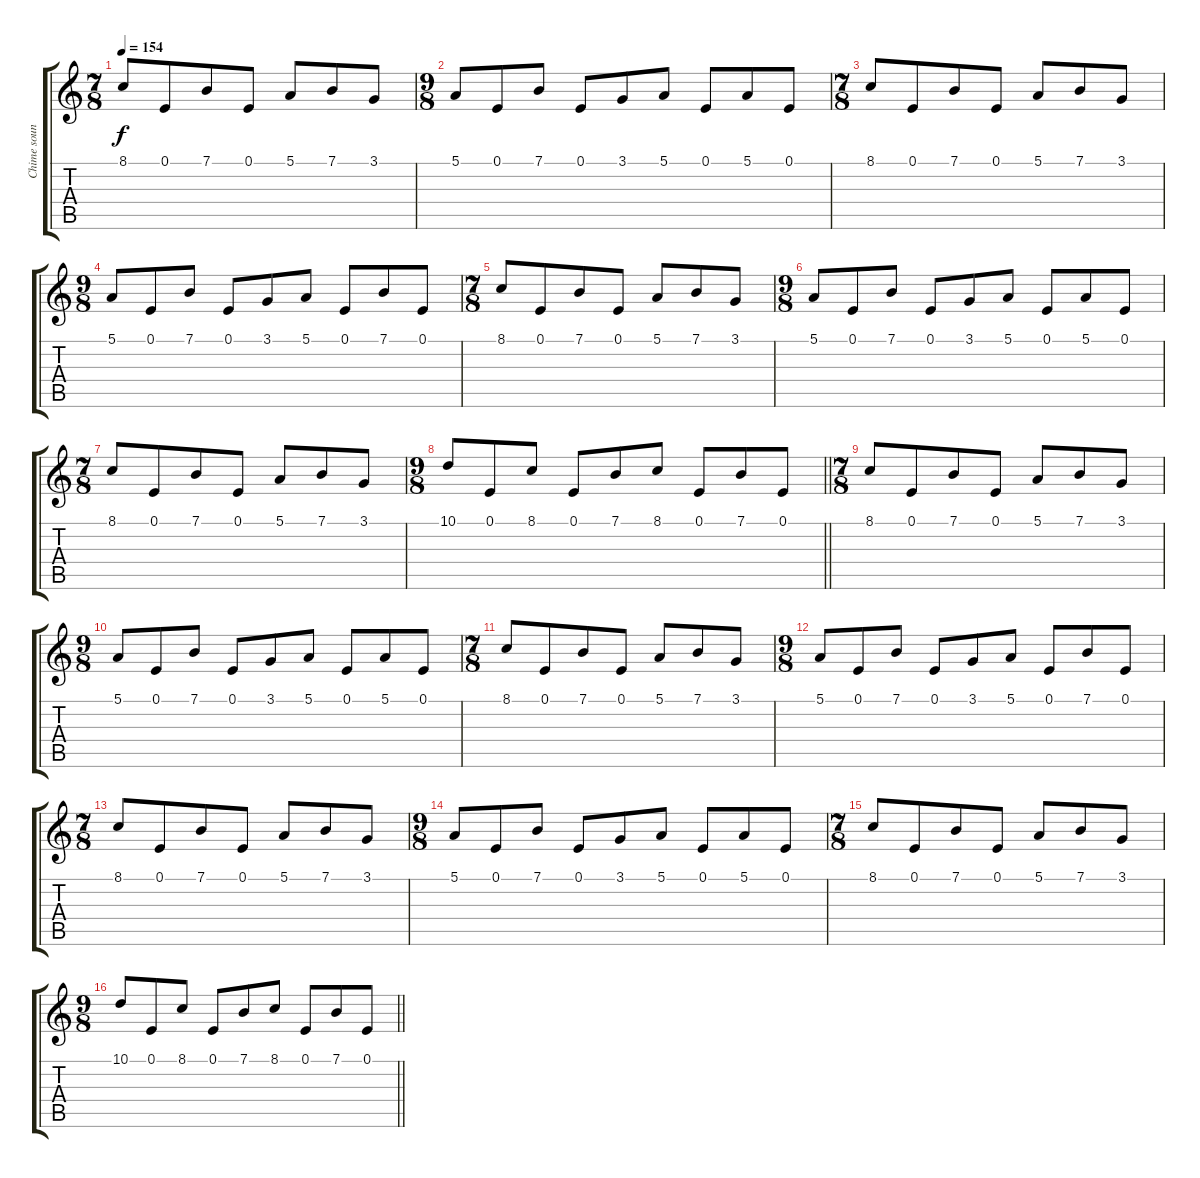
\track ("Chime sound (8va)" "Chime soun") {instrument vibraphone}
\staff {score tabs}
\tuning (E4 B3 G3 D3 A2 E2) {hide}
\ts (7 8)
\tempo 154
\clef g2
\ks c
8.1.8{dy f} 0.1.8 7.1.8 0.1.8 5.1.8 7.1.8 3.1.8 |
\ts (9 8)
5.1.8 0.1.8 7.1.8 0.1.8 3.1.8 5.1.8 0.1.8 5.1.8 0.1.8 |
\ts (7 8)
8.1.8 0.1.8 7.1.8 0.1.8 5.1.8 7.1.8 3.1.8 |
\ts (9 8)
5.1.8 0.1.8 7.1.8 0.1.8 3.1.8 5.1.8 0.1.8 7.1.8 0.1.8 |
\ts (7 8)
8.1.8 0.1.8 7.1.8 0.1.8 5.1.8 7.1.8 3.1.8 |
\ts (9 8)
5.1.8 0.1.8 7.1.8 0.1.8 3.1.8 5.1.8 0.1.8 5.1.8 0.1.8 |
\ts (7 8)
8.1.8 0.1.8 7.1.8 0.1.8 5.1.8 7.1.8 3.1.8 |
\ts (9 8)
\barLineRight lightlight
10.1.8 0.1.8 8.1.8 0.1.8 7.1.8 8.1.8 0.1.8 7.1.8 0.1.8 |
\ts (7 8)
8.1.8 0.1.8 7.1.8 0.1.8 5.1.8 7.1.8 3.1.8 |
\ts (9 8)
5.1.8 0.1.8 7.1.8 0.1.8 3.1.8 5.1.8 0.1.8 5.1.8 0.1.8 |
\ts (7 8)
8.1.8 0.1.8 7.1.8 0.1.8 5.1.8 7.1.8 3.1.8 |
\ts (9 8)
5.1.8 0.1.8 7.1.8 0.1.8 3.1.8 5.1.8 0.1.8 7.1.8 0.1.8 |
\ts (7 8)
8.1.8 0.1.8 7.1.8 0.1.8 5.1.8 7.1.8 3.1.8 |
\ts (9 8)
5.1.8 0.1.8 7.1.8 0.1.8 3.1.8 5.1.8 0.1.8 5.1.8 0.1.8 |
\ts (7 8)
8.1.8 0.1.8 7.1.8 0.1.8 5.1.8 7.1.8 3.1.8 |
\ts (9 8)
\barLineRight lightlight
10.1.8 0.1.8 8.1.8 0.1.8 7.1.8 8.1.8 0.1.8 7.1.8 0.1.8
